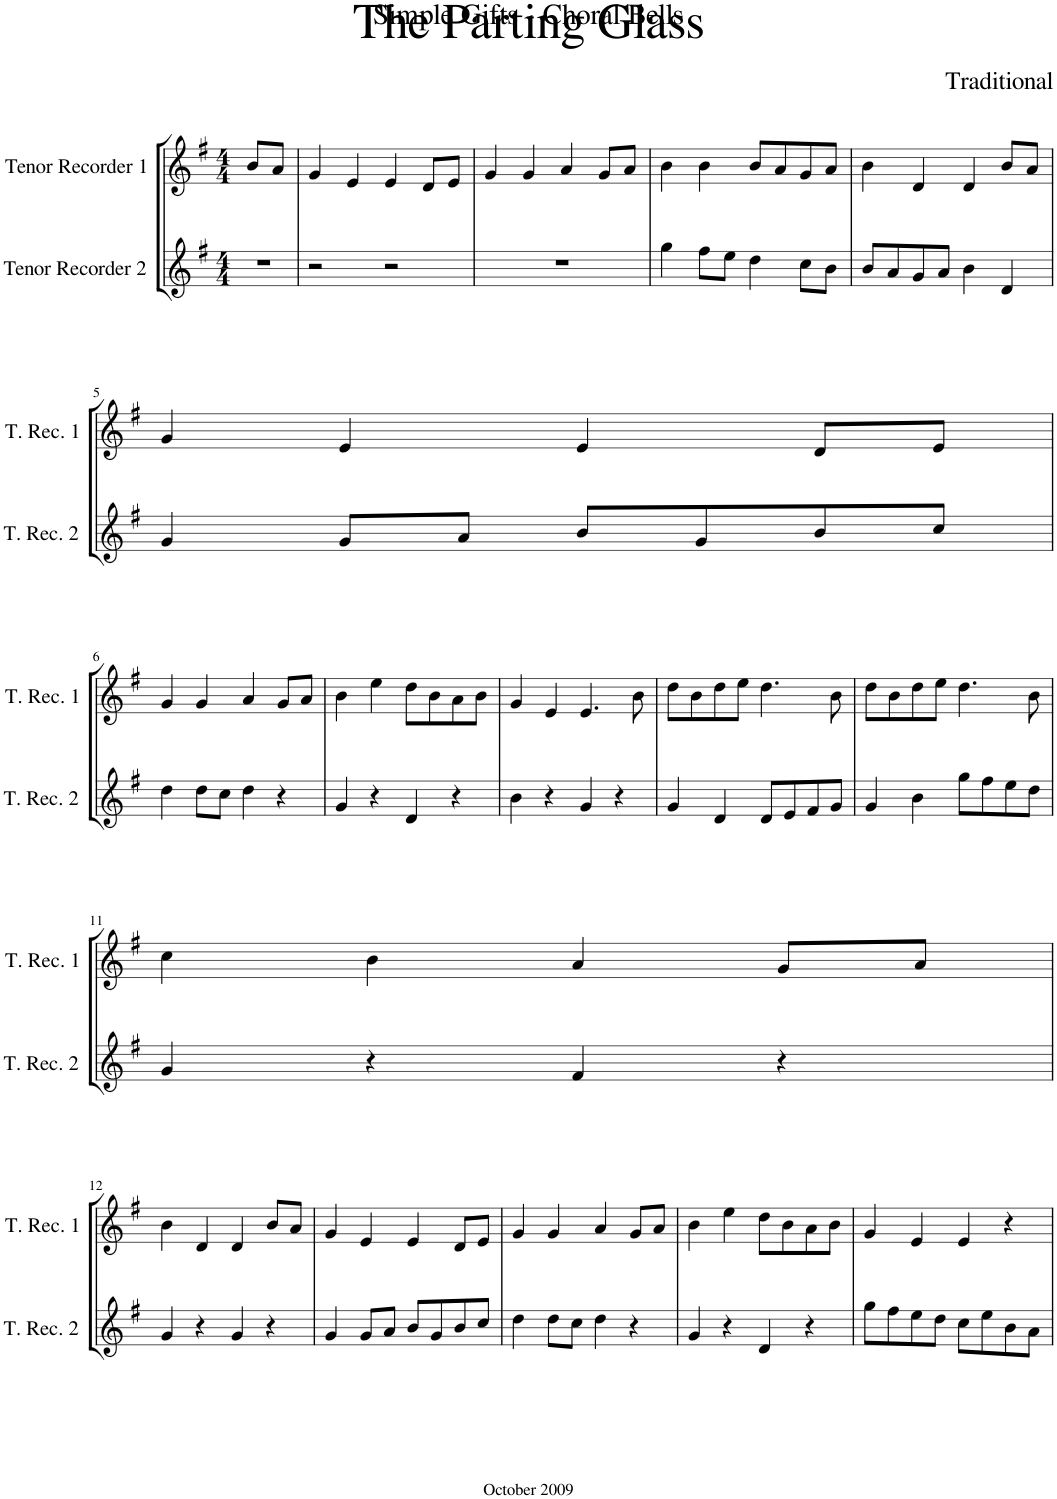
**kern	**kern
*part2	*part1
*staff2	*staff1
*I"Tenor Recorder 2	*I"Tenor Recorder 1
*I'T. Rec. 2	*I'T. Rec. 1
*clefG2	*clefG2
*k[f#]	*k[f#]
*M4/4	*M4/4
=	=
1r	8b/L
.	8a/J
.	2.ryy
=1	=1
2r	4g/
.	4e/
2r	4e/
.	8d/L
.	8e/J
=2	=2
1r	4g/
.	4g/
.	4a/
.	8g/L
.	8a/J
=3	=3
4gg\	4b\
8ff#\L	4b\
8ee\J	.
4dd\	8b/L
.	8a/
8cc\L	8g/
8b\J	8a/J
=4	=4
8b/L	4b\
8a/	.
8g/	4d/
8a/J	.
4b\	4d/
4d/	8b/L
.	8a/J
!!LO:LB:g=z
=5	=5
4g/	4g/
8g/L	4e/
8a/J	.
8b/L	4e/
8g/	.
8b/	8d/L
8cc/J	8e/J
!!LO:LB:g=z
=6	=6
4dd\	4g/
8dd\L	4g/
8cc\J	.
4dd\	4a/
4r	8g/L
.	8a/J
=7	=7
4g/	4b\
4r	4ee\
4d/	8dd\L
.	8b\
4r	8a\
.	8b\J
=8	=8
4b\	4g/
4r	4e/
4g/	4.e/
4r	.
.	8b\
=9	=9
4g/	8dd\L
.	8b\
4d/	8dd\
.	8ee\J
8d/L	4.dd\
8e/	.
8f#/	.
8g/J	8b\
=10	=10
4g/	8dd\L
.	8b\
4b\	8dd\
.	8ee\J
8gg\L	4.dd\
8ff#\	.
8ee\	.
8dd\J	8b\
!!LO:LB:g=z
=11	=11
4g/	4cc\
4r	4b\
4f#/	4a/
4r	8g/L
.	8a/J
!!LO:LB:g=z
=12	=12
4g/	4b\
4r	4d/
4g/	4d/
4r	8b/L
.	8a/J
=13	=13
4g/	4g/
8g/L	4e/
8a/J	.
8b/L	4e/
8g/	.
8b/	8d/L
8cc/J	8e/J
=14	=14
4dd\	4g/
8dd\L	4g/
8cc\J	.
4dd\	4a/
4r	8g/L
.	8a/J
=15	=15
4g/	4b\
4r	4ee\
4d/	8dd\L
.	8b\
4r	8a\
.	8b\J
=16	=16
8gg\L	4g/
8ff#\	.
8ee\	4e/
8dd\J	.
8cc\L	4e/
8ee\	.
8b\	4r
8a\J	.
=	=
*-	*-
